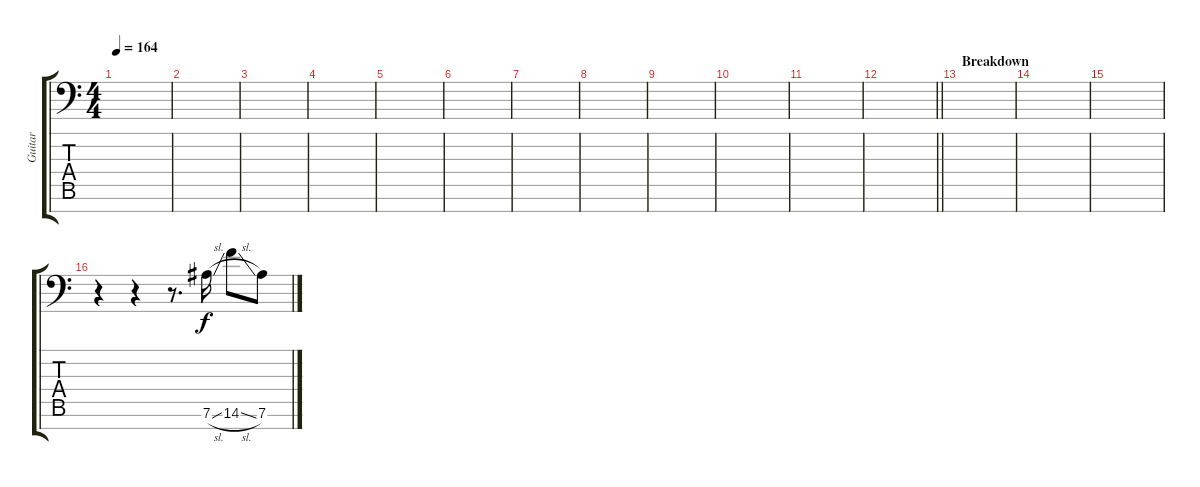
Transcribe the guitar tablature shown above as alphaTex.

\track ("Guitar" "Guitar") {instrument distortionguitar}
\staff {score tabs}
\tuning (Eb4 Bb3 Gb3 Db3 Ab2 Eb2 Ab1) {hide}
\ts (4 4)
\section ("" "")
\tempo 164
\clef f4
\ks c
|
|
|
|
|
|
|
|
|
|
|
\barLineRight lightlight
|
\section ("" "Breakdown")
|
|
|
r.4 r.4 r.8{d} 7.6{sl}.16 14.6{sl}.8 7.6.8
